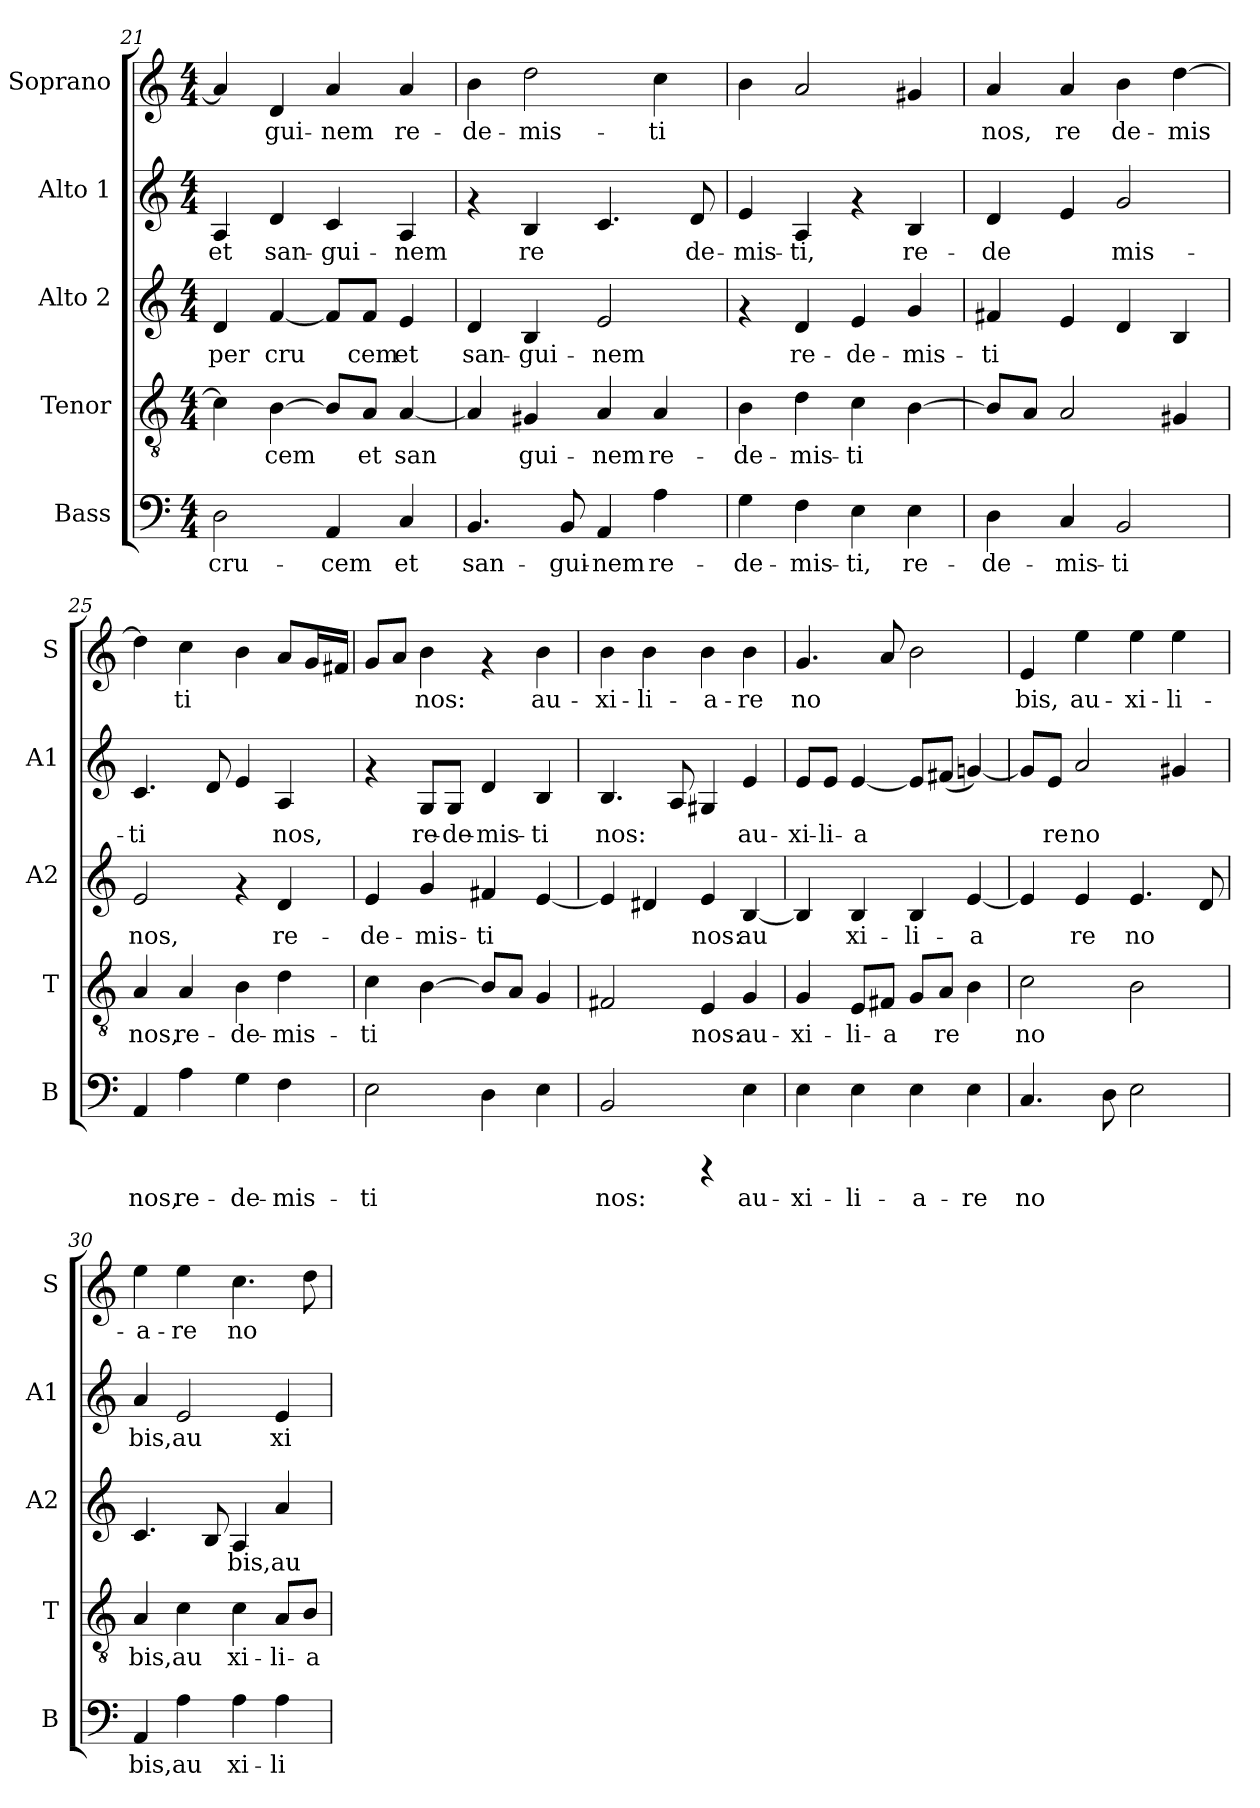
**kern	**text	**kern	**text	**kern	**text	**kern	**text	**kern	**text
*part5	*part5	*part4	*part4	*part3	*part3	*part2	*part2	*part1	*part1
*staff5	*staff5	*staff4	*staff4	*staff3	*staff3	*staff2	*staff2	*staff1	*staff1
*I"Bass	*	*I"Tenor	*	*I"Alto 2	*	*I"Alto 1	*	*I"Soprano	*
*I'B	*	*I'T	*	*I'A2	*	*I'A1	*	*I'S	*
*clefF4	*	*clefGv2	*	*clefG2	*	*clefG2	*	*clefG2	*
*k[]	*	*k[]	*	*k[]	*	*k[]	*	*k[]	*
*C:	*	*C:	*	*C:	*	*C:	*	*C:	*
*M4/4	*	*M4/4	*	*M4/4	*	*M4/4	*	*M4/4	*
=21	=21	=21	=21	=21	=21	=21	=21	=21	=21
!	!LO:LY:b:cj	!	!LO:LY:b:cj	!	!LO:LY:b:cj	!	!LO:LY:b:cj	!	!LO:LY:b:cj
2D\	cru-	4c\]	--	4d/	per	4A/	et	4a/]	--
!	!	!	!LO:LY:b:cj	!	!LO:LY:b:cj	!	!LO:LY:b:cj	!	!LO:LY:b:cj
.	.	[>4B\	-cem	[<4f/	cru-	4d/	san-	4d/	-gui-
!	!LO:LY:b:cj	!	!LO:LY:b:cj	!	!LO:LY:b:cj	!	!LO:LY:b:cj	!	!LO:LY:b:cj
4AA/	-cem	8B/L]	.	8f/L]	--	4c/	-gui-	4a/	-nem
!	!	!	!LO:LY:b:cj	!	!LO:LY:b:cj	!	!	!	!
.	.	8A/J	et	8f/J	-cem	.	.	.	.
!	!LO:LY:b:cj	!	!LO:LY:b:cj	!	!LO:LY:b:cj	!	!LO:LY:b:cj	!	!LO:LY:b:cj
4C/	et	[<4A/	san-	4e/	et	4A/	-nem	4a/	re-
=22	=22	=22	=22	=22	=22	=22	=22	=22	=22
!	!LO:LY:b:cj	!	!LO:LY:b:cj	!	!LO:LY:b:cj	!	!	!	!LO:LY:b:cj
4.BB/	san-	4A/]	--	4d/	san-	4rf	.	4b\	-de-
!	!	!	!LO:LY:b:cj	!	!LO:LY:b:cj	!	!LO:LY:b:cj	!	!LO:LY:b:cj
.	.	4G#X/	-gui-	4B/	-gui-	4B/	re-	2dd\	-mis-
!	!LO:LY:b:cj	!	!	!	!	!	!	!	!
8BB/	-gui-	.	.	.	.	.	.	.	.
!	!LO:LY:b:cj	!	!LO:LY:b:cj	!	!LO:LY:b:cj	!	!LO:LY:b:cj	!	!
4AA/	-nem	4A/	-nem	2e/	-nem	4.c/	--	.	.
!	!LO:LY:b:cj	!	!LO:LY:b:cj	!	!	!	!	!	!LO:LY:b:cj
4A\	re-	4A/	re-	.	.	.	.	4cc\	-ti
!	!	!	!	!	!	!	!LO:LY:b:cj	!	!
.	.	.	.	.	.	8d/	-de-	.	.
=23	=23	=23	=23	=23	=23	=23	=23	=23	=23
!	!LO:LY:b:cj	!	!LO:LY:b:cj	!	!	!	!LO:LY:b:cj	!	!LO:LY:b:cj
4G\	-de-	4B\	-de-	4rf	.	4e/	-mis-	4b\	.
!	!LO:LY:b:cj	!	!LO:LY:b:cj	!	!LO:LY:b:cj	!	!LO:LY:b:cj	!	!LO:LY:b:cj
4F\	-mis-	4d\	-mis-	4d/	re-	4A/	-ti,	2a/	.
!	!LO:LY:b:cj	!	!LO:LY:b:cj	!	!LO:LY:b:cj	!	!	!	!
4E\	-ti,	4c\	-ti	4e/	-de-	4rf	.	.	.
!	!LO:LY:b:cj	!	!LO:LY:b:cj	!	!LO:LY:b:cj	!	!LO:LY:b:cj	!	!LO:LY:b:cj
4E\	re-	[>4B\	.	4g/	-mis-	4B/	re-	4g#/	.
=24	=24	=24	=24	=24	=24	=24	=24	=24	=24
!	!LO:LY:b:cj	!	!LO:LY:b:cj	!	!LO:LY:b:cj	!	!LO:LY:b:cj	!	!LO:LY:b:cj
4D\	-de-	8B/L]	.	4f#/	-ti	4d/	-de-	4a/	nos,
!	!	!	!LO:LY:b:cj	!	!	!	!	!	!
.	.	8A/J	.	.	.	.	.	.	.
!	!LO:LY:b:cj	!	!LO:LY:b:cj	!	!LO:LY:b:cj	!	!LO:LY:b:cj	!	!LO:LY:b:cj
4C/	-mis-	2A/	.	4e/	.	4e/	--	4a/	re
!	!LO:LY:b:cj	!	!	!	!LO:LY:b:cj	!	!LO:LY:b:cj	!	!LO:LY:b:cj
2BB/	-ti	.	.	4d/	.	2g/	-mis-	4b\	de-
!	!	!	!LO:LY:b:cj	!	!LO:LY:b:cj	!	!	!	!LO:LY:b:cj
.	.	4G#X/	.	4B/	.	.	.	[>4dd\	-mis-
=25	=25	=25	=25	=25	=25	=25	=25	=25	=25
!	!LO:LY:b:cj	!	!LO:LY:b:cj	!	!LO:LY:b:cj	!	!LO:LY:b:cj	!	!LO:LY:b:cj
4AA/	nos,	4A/	nos,	2e/	nos,	4.c/	-ti	4dd\]	--
!	!LO:LY:b:cj	!	!LO:LY:b:cj	!	!	!	!	!	!LO:LY:b:cj
4A\	re-	4A/	re-	.	.	.	.	4cc\	-ti
!	!	!	!	!	!	!	!LO:LY:b:cj	!	!
.	.	.	.	.	.	8d/	.	.	.
!	!LO:LY:b:cj	!	!LO:LY:b:cj	!	!	!	!LO:LY:b:cj	!	!LO:LY:b:cj
4G\	-de-	4B\	-de-	4rf	.	4e/	.	4b\	.
!	!LO:LY:b:cj	!	!LO:LY:b:cj	!	!LO:LY:b:cj	!	!LO:LY:b:cj	!	!LO:LY:b:cj
4F\	-mis-	4d\	-mis-	4d/	re-	4A/	nos,	8a/L	.
!	!	!	!	!	!	!	!	!	!LO:LY:b:cj
.	.	.	.	.	.	.	.	16g/	.
!	!	!	!	!	!	!	!	!	!LO:LY:b:cj
.	.	.	.	.	.	.	.	16f#X/J	.
!!LO:PB:g=z
=26	=26	=26	=26	=26	=26	=26	=26	=26	=26
!	!LO:LY:b:cj	!	!LO:LY:b:cj	!	!LO:LY:b:cj	!	!	!	!LO:LY:b:cj
2E\	-ti	4c\	-ti	4e/	-de-	4rf	.	8g/L	.
!	!	!	!	!	!	!	!	!	!LO:LY:b:cj
.	.	.	.	.	.	.	.	8a/J	.
!	!	!	!LO:LY:b:cj	!	!LO:LY:b:cj	!	!LO:LY:b:cj	!	!LO:LY:b:cj
.	.	[>4B\	.	4g/	-mis-	8G/L	re-	4b\	nos:
!	!	!	!	!	!	!	!LO:LY:b:cj	!	!
.	.	.	.	.	.	8G/J	-de-	.	.
!	!LO:LY:b:cj	!	!LO:LY:b:cj	!	!LO:LY:b:cj	!	!LO:LY:b:cj	!	!
4D\	.	8B/L]	.	4f#X/	-ti	4d/	-mis-	4rf	.
!	!	!	!LO:LY:b:cj	!	!	!	!	!	!
.	.	8A/J	.	.	.	.	.	.	.
!	!LO:LY:b:cj	!	!LO:LY:b:cj	!	!LO:LY:b:cj	!	!LO:LY:b:cj	!	!LO:LY:b:cj
4E\	.	4G/	.	[<4e/	.	4B/	-ti	4b\	au-
=27	=27	=27	=27	=27	=27	=27	=27	=27	=27
!	!LO:LY:b:cj	!	!LO:LY:b:cj	!	!LO:LY:b:cj	!	!LO:LY:b:cj	!	!LO:LY:b:cj
2BB/	nos:	2F#X/	.	4e/]	.	4.B/	nos:	4b\	-xi-
!	!	!	!	!	!LO:LY:b:cj	!	!	!	!LO:LY:b:cj
.	.	.	.	4d#X/	.	.	.	4b\	-li-
!	!	!	!	!	!	!	!LO:LY:b:cj	!	!
.	.	.	.	.	.	8A/	.	.	.
!	!	!	!LO:LY:b:cj	!	!LO:LY:b:cj	!	!LO:LY:b:cj	!	!LO:LY:b:cj
4rCCC	.	4E/	nos:	4e/	nos:	4G#X/	.	4b\	-a-
!	!LO:LY:b:cj	!	!LO:LY:b:cj	!	!LO:LY:b:cj	!	!LO:LY:b:cj	!	!LO:LY:b:cj
4E\	au-	4G/	au-	[<4B/	au-	4e/	au-	4b\	-re
=28	=28	=28	=28	=28	=28	=28	=28	=28	=28
!	!LO:LY:b:cj	!	!LO:LY:b:cj	!	!LO:LY:b:cj	!	!LO:LY:b:cj	!	!LO:LY:b:cj
4E\	-xi-	4G/	-xi-	4B/]	--	8e/L	-xi-	4.g/	no-
!	!	!	!	!	!	!	!LO:LY:b:cj	!	!
.	.	.	.	.	.	8e/J	-li-	.	.
!	!LO:LY:b:cj	!	!LO:LY:b:cj	!	!LO:LY:b:cj	!	!LO:LY:b:cj	!	!
4E\	-li-	8E/L	-li-	4B/	-xi-	[<4e/	-a-	.	.
!	!	!	!LO:LY:b:cj	!	!	!	!	!	!LO:LY:b:cj
.	.	8F#X/J	-a-	.	.	.	.	8a/	--
!	!LO:LY:b:cj	!	!LO:LY:b:cj	!	!LO:LY:b:cj	!	!LO:LY:b:cj	!	!LO:LY:b:cj
4E\	-a-	8G/L	--	4B/	-li-	8e/L]	--	2b\	--
!	!	!	!LO:LY:b:cj	!	!	!	!LO:LY:b:cj	!	!
.	.	8A/J	-re	.	.	(>8f#X/J	--	.	.
!	!LO:LY:b:cj	!	!LO:LY:b:cj	!	!LO:LY:b:cj	!	!LO:LY:b:cj	!	!
4E\	-re	4B\	.	[<4e/	-a-	[<4gn/)	--	.	.
=29	=29	=29	=29	=29	=29	=29	=29	=29	=29
!	!LO:LY:b:cj	!	!LO:LY:b:cj	!	!LO:LY:b:cj	!	!LO:LY:b:cj	!	!LO:LY:b:cj
4.C/	no-	2c\	no-	4e/]	--	8g/L]	--	4e/	-bis,
!	!	!	!	!	!	!	!LO:LY:b:cj	!	!
.	.	.	.	.	.	8e/J	-re	.	.
!	!	!	!	!	!LO:LY:b:cj	!	!LO:LY:b:cj	!	!LO:LY:b:cj
.	.	.	.	4e/	-re	2a/	no-	4ee\	au-
!	!LO:LY:b:cj	!	!	!	!	!	!	!	!
8D\	--	.	.	.	.	.	.	.	.
!	!LO:LY:b:cj	!	!LO:LY:b:cj	!	!LO:LY:b:cj	!	!	!	!LO:LY:b:cj
2E\	--	2B\	--	4.e/	no-	.	.	4ee\	-xi-
!	!	!	!	!	!	!	!LO:LY:b:cj	!	!LO:LY:b:cj
.	.	.	.	.	.	4g#X/	--	4ee\	-li-
!	!	!	!	!	!LO:LY:b:cj	!	!	!	!
.	.	.	.	8d/	--	.	.	.	.
=30	=30	=30	=30	=30	=30	=30	=30	=30	=30
!	!LO:LY:b:cj	!	!LO:LY:b:cj	!	!LO:LY:b:cj	!	!LO:LY:b:cj	!	!LO:LY:b:cj
4AA/	-bis,au-	4A/	-bis,au-	4.c/	--	4a/	-bis,au-	4ee\	-a-
!	!LO:LY:b:cj	!	!LO:LY:b:cj	!	!	!	!LO:LY:b:cj	!	!LO:LY:b:cj
4A\	--	4c\	--	.	.	2e/	--	4ee\	-re
!	!	!	!	!	!LO:LY:b:cj	!	!	!	!
.	.	.	.	8B/	--	.	.	.	.
!	!LO:LY:b:cj	!	!LO:LY:b:cj	!	!LO:LY:b:cj	!	!	!	!LO:LY:b:cj
4A\	-xi-	4c\	-xi-	4A/	-bis,au-	.	.	4.cc\	no-
!	!LO:LY:b:cj	!	!LO:LY:b:cj	!	!LO:LY:b:cj	!	!LO:LY:b:cj	!	!
4A\	-li-	8A/L	-li-	4a/	--	4e/	-xi-	.	.
!	!	!	!LO:LY:b:cj	!	!	!	!	!	!LO:LY:b:cj
.	.	8B/J	-a-	.	.	.	.	8dd\	--
=	=	=	=	=	=	=	=	=	=
*-	*-	*-	*-	*-	*-	*-	*-	*-	*-
